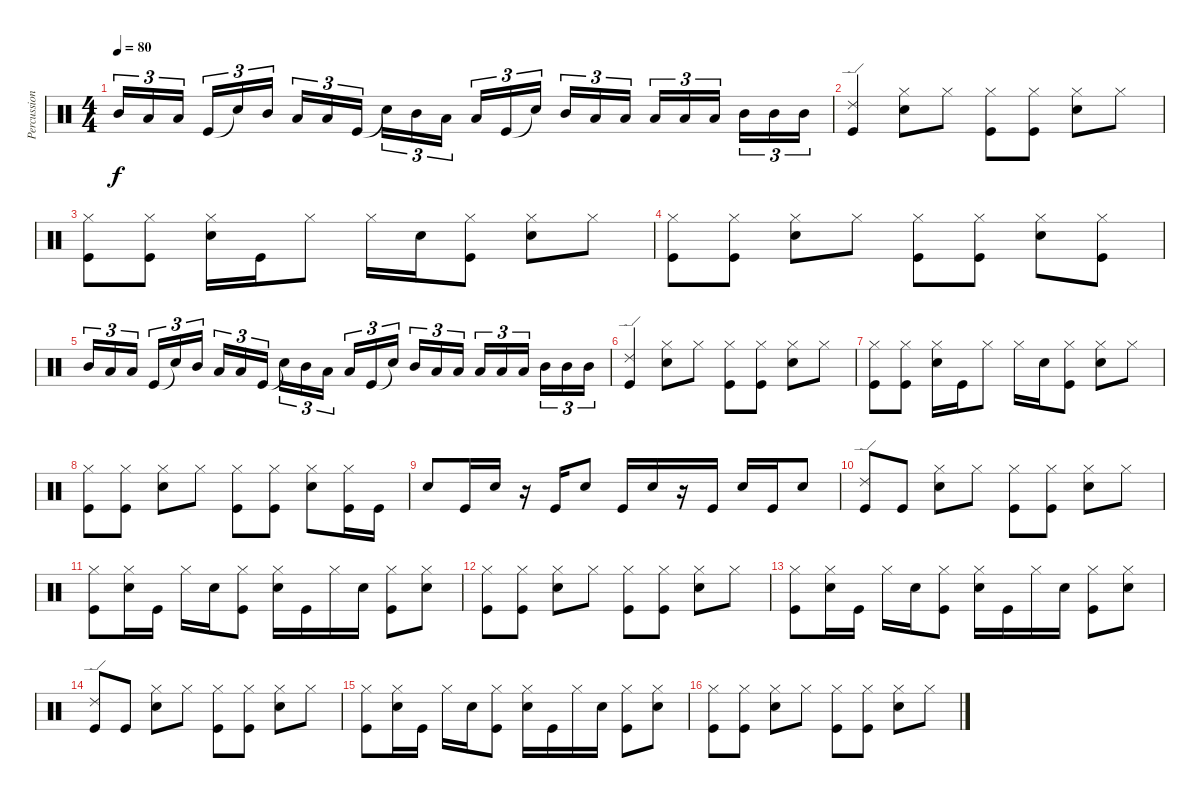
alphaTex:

\track ("Percussions" "Percussion") {instrument percussion}
\staff {score}
\articulation defaults
\ts (4 4)
\tempo 80
\clef neutral
\ks c "Mid Tom (hit)".16{tu (3 2) dy f} "Low Tom (hit)".16{tu (3 2)} "Low Tom (hit)".16{tu (3 2) beam splitsecondary} "Kick (hit)".16{tu (3 2)} "Snare (hit)"{t}.16{tu (3 2)} "Mid Tom (hit)".16{tu (3 2)} "Low Tom (hit)".16{tu (3 2)} "Low Tom (hit)".16{tu (3 2)} "Kick (hit)".16{tu (3 2) beam splitsecondary} "Snare (hit)"{t}.16{tu (3 2)} "Mid Tom (hit)".16{tu (3 2)} "Low Tom (hit)".16{tu (3 2)} "Low Tom (hit)".16{tu (3 2)} "Kick (hit)".16{tu (3 2)} "Snare (hit)"{t}.16{tu (3 2) beam splitsecondary} "Mid Tom (hit)".16{tu (3 2)} "Low Tom (hit)".16{tu (3 2)} "Low Tom (hit)".16{tu (3 2)} "Low Tom (hit)".16{tu (3 2)} "Low Tom (hit)".16{tu (3 2)} "Low Tom (hit)".16{tu (3 2) beam splitsecondary} "Mid Tom (hit)".16{tu (3 2)} "Mid Tom (hit)".16{tu (3 2)} "Mid Tom (hit)".16{tu (3 2)}
|
("Ride (edge) 2" "Kick (hit)").4 ("Hi-Hat (closed)" "Snare (hit) 2").8 "Hi-Hat (closed)".8 ("Hi-Hat (closed)" "Kick (hit)").8 ("Hi-Hat (closed)" "Kick (hit)").8 ("Hi-Hat (closed)" "Snare (hit) 2").8 "Hi-Hat (closed)".8 |
("Hi-Hat (closed)" "Kick (hit)").8 ("Hi-Hat (closed)" "Kick (hit)").8 ("Hi-Hat (closed)" "Snare (hit) 2").16 "Kick (hit)".16 "Hi-Hat (closed)".8 "Hi-Hat (closed)".16 "Snare (hit) 2".16 ("Hi-Hat (closed)" "Kick (hit)").8 ("Hi-Hat (closed)" "Snare (hit) 2").8 "Hi-Hat (closed)".8 |
("Hi-Hat (closed)" "Kick (hit)").8 ("Hi-Hat (closed)" "Kick (hit)").8 ("Hi-Hat (closed)" "Snare (hit) 2").8 "Hi-Hat (closed)".8 ("Hi-Hat (closed)" "Kick (hit)").8 ("Hi-Hat (closed)" "Kick (hit)").8 ("Hi-Hat (closed)" "Snare (hit) 2").8 ("Hi-Hat (closed)" "Kick (hit)").8 |
"Mid Tom (hit)".16{tu (3 2)} "Low Tom (hit)".16{tu (3 2)} "Low Tom (hit)".16{tu (3 2) beam splitsecondary} "Kick (hit)".16{tu (3 2)} "Snare (hit)"{t}.16{tu (3 2)} "Mid Tom (hit)".16{tu (3 2)} "Low Tom (hit)".16{tu (3 2)} "Low Tom (hit)".16{tu (3 2)} "Kick (hit)".16{tu (3 2) beam splitsecondary} "Snare (hit)"{t}.16{tu (3 2)} "Mid Tom (hit)".16{tu (3 2)} "Low Tom (hit)".16{tu (3 2)} "Low Tom (hit)".16{tu (3 2)} "Kick (hit)".16{tu (3 2)} "Snare (hit)"{t}.16{tu (3 2) beam splitsecondary} "Mid Tom (hit)".16{tu (3 2)} "Low Tom (hit)".16{tu (3 2)} "Low Tom (hit)".16{tu (3 2)} "Low Tom (hit)".16{tu (3 2)} "Low Tom (hit)".16{tu (3 2)} "Low Tom (hit)".16{tu (3 2) beam splitsecondary} "Mid Tom (hit)".16{tu (3 2)} "Mid Tom (hit)".16{tu (3 2)} "Mid Tom (hit)".16{tu (3 2)} |
("Ride (edge) 2" "Kick (hit)").4 ("Hi-Hat (closed)" "Snare (hit) 2").8 "Hi-Hat (closed)".8 ("Hi-Hat (closed)" "Kick (hit)").8 ("Hi-Hat (closed)" "Kick (hit)").8 ("Hi-Hat (closed)" "Snare (hit) 2").8 "Hi-Hat (closed)".8 |
("Hi-Hat (closed)" "Kick (hit)").8 ("Hi-Hat (closed)" "Kick (hit)").8 ("Hi-Hat (closed)" "Snare (hit) 2").16 "Kick (hit)".16 "Hi-Hat (closed)".8 "Hi-Hat (closed)".16 "Snare (hit) 2".16 ("Hi-Hat (closed)" "Kick (hit)").8 ("Hi-Hat (closed)" "Snare (hit) 2").8 "Hi-Hat (closed)".8 |
("Hi-Hat (closed)" "Kick (hit)").8 ("Hi-Hat (closed)" "Kick (hit)").8 ("Hi-Hat (closed)" "Snare (hit) 2").8 "Hi-Hat (closed)".8 ("Hi-Hat (closed)" "Kick (hit)").8 ("Hi-Hat (closed)" "Kick (hit)").8 ("Hi-Hat (closed)" "Snare (hit) 2").8 ("Hi-Hat (closed)" "Kick (hit)").16 "Kick (hit)".16 |
"Snare (hit) 2".8 "Kick (hit)".16 "Snare (hit) 2".16 r.16 "Kick (hit)".16 "Snare (hit) 2".8 "Kick (hit)".16 "Snare (hit) 2".16 r.16 "Kick (hit)".16 "Snare (hit) 2".16 "Kick (hit)".16 "Snare (hit) 2".8 |
("Ride (edge) 2" "Kick (hit)").8 "Kick (hit)".8 ("Hi-Hat (closed)" "Snare (hit) 2").8 "Hi-Hat (closed)".8 ("Hi-Hat (closed)" "Kick (hit)").8 ("Hi-Hat (closed)" "Kick (hit)").8 ("Hi-Hat (closed)" "Snare (hit) 2").8 "Hi-Hat (closed)".8 |
("Hi-Hat (closed)" "Kick (hit)").8 ("Hi-Hat (closed)" "Snare (hit) 2").16 "Kick (hit)".16 "Hi-Hat (closed)".16 "Snare (hit) 2".16 ("Hi-Hat (closed)" "Kick (hit)").8 ("Hi-Hat (closed)" "Snare (hit) 2").16 "Kick (hit)".16 "Hi-Hat (closed)".16 "Snare (hit) 2".16 ("Hi-Hat (closed)" "Kick (hit)").8 ("Hi-Hat (closed)" "Snare (hit) 2").8 |
("Hi-Hat (closed)" "Kick (hit)").8 ("Hi-Hat (closed)" "Kick (hit)").8 ("Hi-Hat (closed)" "Snare (hit) 2").8 "Hi-Hat (closed)".8 ("Hi-Hat (closed)" "Kick (hit)").8 ("Hi-Hat (closed)" "Kick (hit)").8 ("Hi-Hat (closed)" "Snare (hit) 2").8 "Hi-Hat (closed)".8 |
("Hi-Hat (closed)" "Kick (hit)").8 ("Hi-Hat (closed)" "Snare (hit) 2").16 "Kick (hit)".16 "Hi-Hat (closed)".16 "Snare (hit) 2".16 ("Hi-Hat (closed)" "Kick (hit)").8 ("Hi-Hat (closed)" "Snare (hit) 2").16 "Kick (hit)".16 "Hi-Hat (closed)".16 "Snare (hit) 2".16 ("Hi-Hat (closed)" "Kick (hit)").8 ("Hi-Hat (closed)" "Snare (hit) 2").8 |
("Ride (edge) 2" "Kick (hit)").8 "Kick (hit)".8 ("Hi-Hat (closed)" "Snare (hit) 2").8 "Hi-Hat (closed)".8 ("Hi-Hat (closed)" "Kick (hit)").8 ("Hi-Hat (closed)" "Kick (hit)").8 ("Hi-Hat (closed)" "Snare (hit) 2").8 "Hi-Hat (closed)".8 |
("Hi-Hat (closed)" "Kick (hit)").8 ("Hi-Hat (closed)" "Snare (hit) 2").16 "Kick (hit)".16 "Hi-Hat (closed)".16 "Snare (hit) 2".16 ("Hi-Hat (closed)" "Kick (hit)").8 ("Hi-Hat (closed)" "Snare (hit) 2").16 "Kick (hit)".16 "Hi-Hat (closed)".16 "Snare (hit) 2".16 ("Hi-Hat (closed)" "Kick (hit)").8 ("Hi-Hat (closed)" "Snare (hit) 2").8 |
("Hi-Hat (closed)" "Kick (hit)").8 ("Hi-Hat (closed)" "Kick (hit)").8 ("Hi-Hat (closed)" "Snare (hit) 2").8 "Hi-Hat (closed)".8 ("Hi-Hat (closed)" "Kick (hit)").8 ("Hi-Hat (closed)" "Kick (hit)").8 ("Hi-Hat (closed)" "Snare (hit) 2").8 "Hi-Hat (closed)".8
